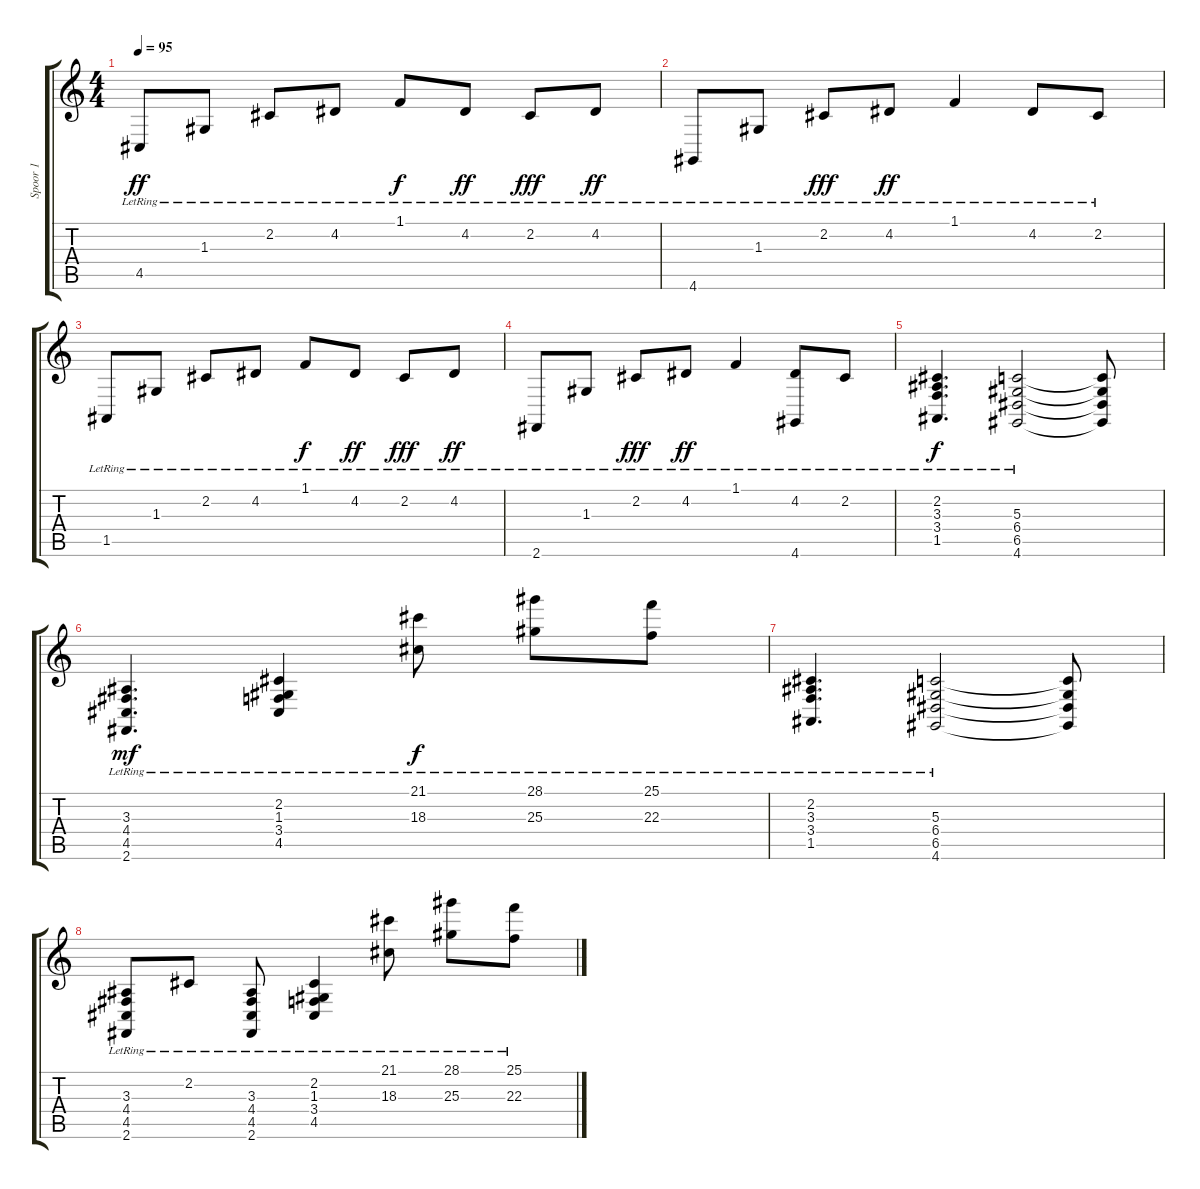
\track ("Spoor 1" "Spoor 1") {instrument acousticgrandpiano}
\staff {score tabs}
\tuning (E4 B3 G3 D3 A2 E2) {hide}
\ts (4 4)
\tempo 95
\clef g2
\ks c
4.5{lr}.8{dy ff} 1.3{lr}.8 2.2{lr}.8 4.2{lr}.8 1.1{lr}.8{dy f} 4.2{lr}.8{dy ff} 2.2{lr}.8{dy fff} 4.2{lr}.8{dy ff} |
4.6{lr}.8 1.3{lr}.8 2.2{lr}.8{dy fff} 4.2{lr}.8{dy ff} 1.1{lr}.4 4.2{lr}.8 2.2{lr}.8 |
1.5{lr}.8 1.3{lr}.8 2.2{lr}.8 4.2{lr}.8 1.1{lr}.8{dy f} 4.2{lr}.8{dy ff} 2.2{lr}.8{dy fff} 4.2{lr}.8{dy ff} |
2.6{lr}.8 1.3{lr}.8 2.2{lr}.8{dy fff} 4.2{lr}.8{dy ff} 1.1{lr}.4 (4.2{lr} 4.6{lr}).8 2.2{lr}.8 |
(2.2{lr} 3.3{lr} 3.4{lr} 1.5{lr}).4{d dy f} (5.3{lr} 6.4{lr} 6.5{lr} 4.6{lr}).2 (5.3{t} 6.4{t} 6.5{t} 4.6{t}).8 |
(3.3{lr} 4.4{lr} 4.5{lr} 2.6{lr}).4{d dy mf} (2.2{lr} 1.3{lr} 3.4{lr} 4.5{lr}).4 (21.1{lr} 18.3{lr}).8{dy f} (28.1{lr} 25.3{lr}).8 (25.1{lr} 22.3{lr}).8 |
(2.2{lr} 3.3{lr} 3.4{lr} 1.5{lr}).4{d} (5.3{lr} 6.4{lr} 6.5{lr} 4.6{lr}).2 (5.3{t} 6.4{t} 6.5{t} 4.6{t}).8 |
(3.3{lr} 4.4{lr} 4.5{lr} 2.6{lr}).8 2.2{lr}.8 (3.3{lr} 4.4{lr} 4.5{lr} 2.6{lr}).8 (2.2{lr} 1.3{lr} 3.4{lr} 4.5{lr}).4 (21.1{lr} 18.3{lr}).8 (28.1{lr} 25.3{lr}).8 (25.1{lr} 22.3{lr}).8
